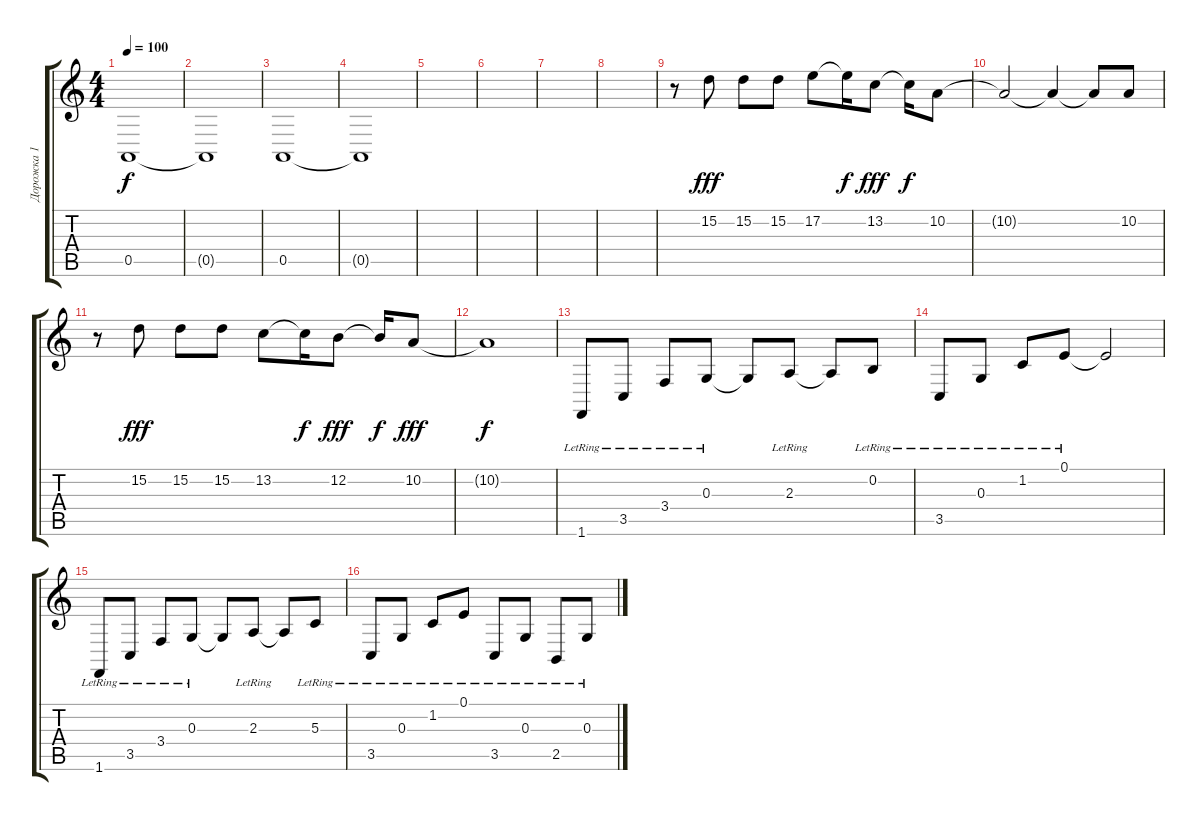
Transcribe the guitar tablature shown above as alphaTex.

\track ("Дорожка 1" "Дорожка 1") {instrument brightacousticpiano}
\staff {score tabs}
\tuning (E4 B3 G3 D3 A2 E2) {hide}
\ts (4 4)
\tempo 100
\clef g2
\ks c
0.5.1{dy f} |
0.5{t}.1 |
0.5.1 |
0.5{t}.1 |
|
|
|
|
r.8{volume 12 instrument pad1newage} 15.2.8{dy fff} 15.2.8 15.2.8 17.2.8 17.2{t}.16{dy f} 13.2.8{dy fff} 13.2{t}.16{dy f} 10.2.8 |
10.2{t}.2 10.2{t}.4 10.2{t}.8 10.2.8 |
r.8 15.2.8{dy fff} 15.2.8 15.2.8 13.2.8 13.2{t}.16{dy f} 12.2.8{dy fff} 12.2{t}.16{dy f} 10.2.8{dy fff} |
10.2{t}.1{dy f} |
1.6{lr}.8{instrument brightacousticpiano} 3.5{lr}.8 3.4{lr}.8 0.3{lr}.8 0.3{t}.8 2.3{lr}.8 2.3{t}.8 0.2{lr}.8 |
3.5{lr}.8 0.3{lr}.8 1.2{lr}.8 0.1{lr}.8 0.1{t}.2 |
1.6{lr}.8 3.5{lr}.8 3.4{lr}.8 0.3{lr}.8 0.3{t}.8 2.3{lr}.8 2.3{t}.8 5.3{lr}.8 |
3.5{lr}.8 0.3{lr}.8 1.2{lr}.8 0.1{lr}.8 3.5{lr}.8 0.3{lr}.8 2.5{lr}.8 0.3{lr}.8
